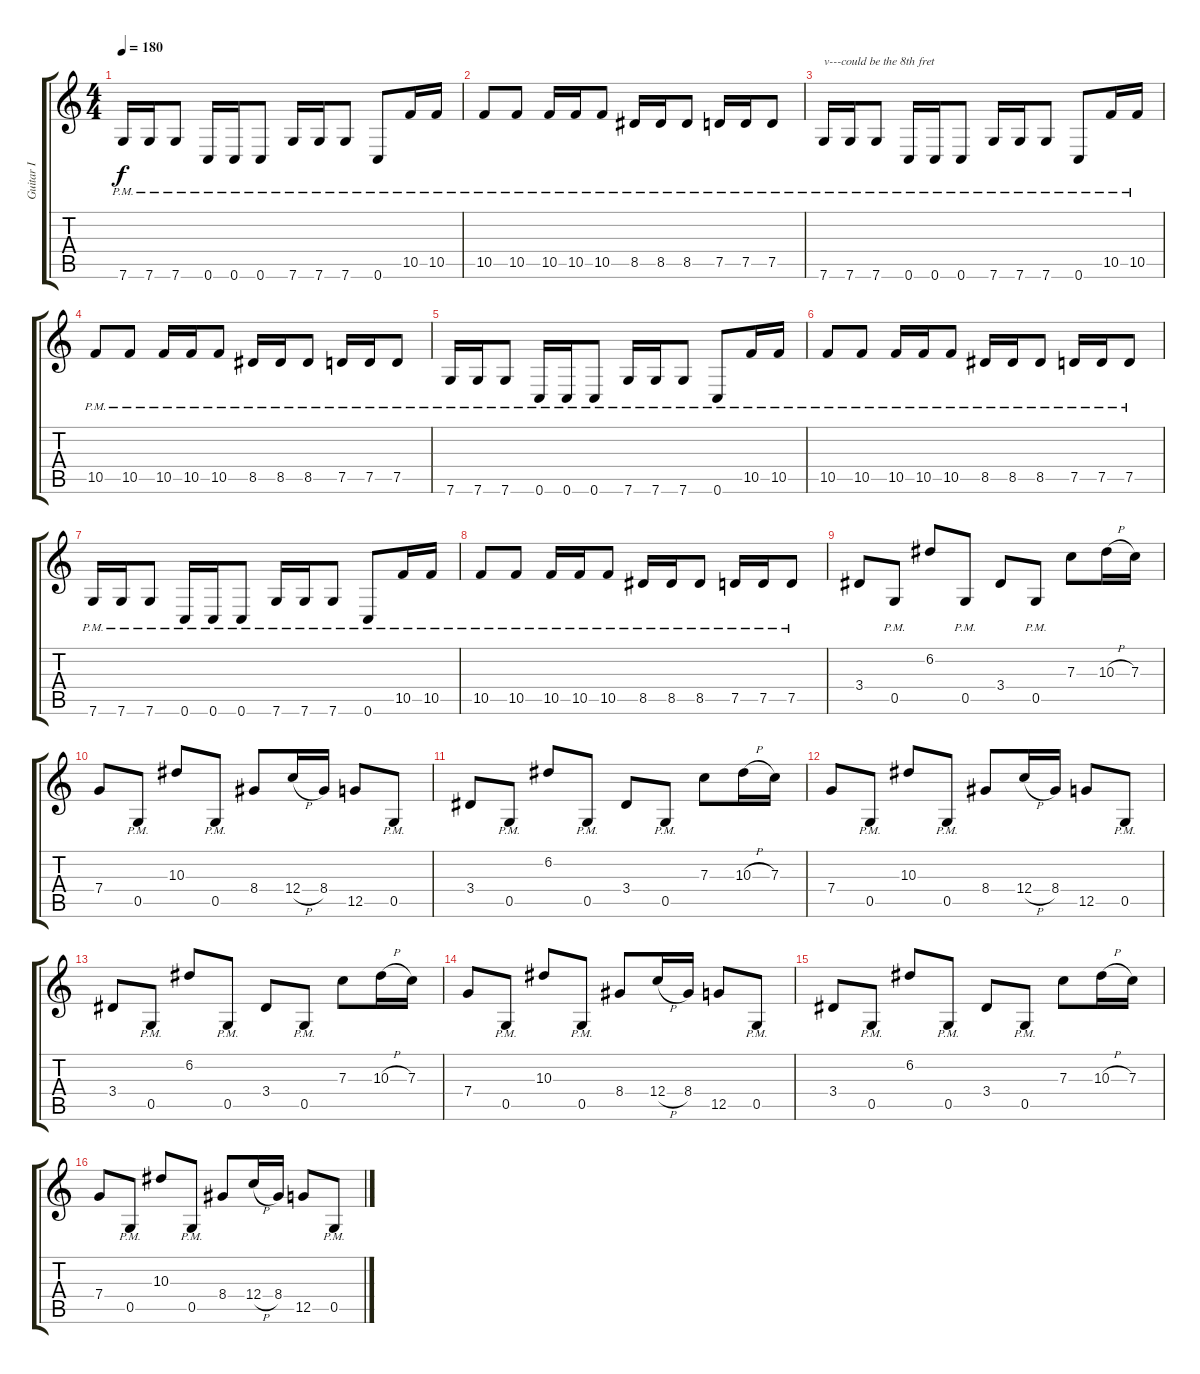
\track ("Guitar I" "Guitar I") {instrument distortionguitar}
\staff {score tabs}
\tuning (D4 A3 F3 C3 G2 C2) {hide}
\ts (4 4)
\tempo 180
\clef g2
\ks c
7.6{pm}.16{dy f} 7.6{pm}.16 7.6{pm}.8 0.6{pm}.16 0.6{pm}.16 0.6{pm}.8 7.6{pm}.16 7.6{pm}.16 7.6{pm}.8 0.6{pm}.8 10.5{pm}.16 10.5{pm}.16 |
10.5{pm}.8 10.5{pm}.8 10.5{pm}.16 10.5{pm}.16 10.5{pm}.8 8.5{pm}.16 8.5{pm}.16 8.5{pm}.8 7.5{pm}.16 7.5{pm}.16 7.5{pm}.8 |
7.6{pm}.16{txt "v---could be the 8th fret"} 7.6{pm}.16 7.6{pm}.8 0.6{pm}.16 0.6{pm}.16 0.6{pm}.8 7.6{pm}.16 7.6{pm}.16 7.6{pm}.8 0.6{pm}.8 10.5{pm}.16 10.5{pm}.16 |
10.5{pm}.8 10.5{pm}.8 10.5{pm}.16 10.5{pm}.16 10.5{pm}.8 8.5{pm}.16 8.5{pm}.16 8.5{pm}.8 7.5{pm}.16 7.5{pm}.16 7.5{pm}.8 |
7.6{pm}.16 7.6{pm}.16 7.6{pm}.8 0.6{pm}.16 0.6{pm}.16 0.6{pm}.8 7.6{pm}.16 7.6{pm}.16 7.6{pm}.8 0.6{pm}.8 10.5{pm}.16 10.5{pm}.16 |
10.5{pm}.8 10.5{pm}.8 10.5{pm}.16 10.5{pm}.16 10.5{pm}.8 8.5{pm}.16 8.5{pm}.16 8.5{pm}.8 7.5{pm}.16 7.5{pm}.16 7.5{pm}.8 |
7.6{pm}.16 7.6{pm}.16 7.6{pm}.8 0.6{pm}.16 0.6{pm}.16 0.6{pm}.8 7.6{pm}.16 7.6{pm}.16 7.6{pm}.8 0.6{pm}.8 10.5{pm}.16 10.5{pm}.16 |
10.5{pm}.8 10.5{pm}.8 10.5{pm}.16 10.5{pm}.16 10.5{pm}.8 8.5{pm}.16 8.5{pm}.16 8.5{pm}.8 7.5{pm}.16 7.5{pm}.16 7.5{pm}.8 |
3.4.8 0.5{pm}.8 6.2.8 0.5{pm}.8 3.4.8 0.5{pm}.8 7.3.8 10.3{h}.16 7.3.16 |
7.4.8 0.5{pm}.8 10.3.8 0.5{pm}.8 8.4.8 12.4{h}.16 8.4.16 12.5.8 0.5{pm}.8 |
3.4.8 0.5{pm}.8 6.2.8 0.5{pm}.8 3.4.8 0.5{pm}.8 7.3.8 10.3{h}.16 7.3.16 |
7.4.8 0.5{pm}.8 10.3.8 0.5{pm}.8 8.4.8 12.4{h}.16 8.4.16 12.5.8 0.5{pm}.8 |
3.4.8 0.5{pm}.8 6.2.8 0.5{pm}.8 3.4.8 0.5{pm}.8 7.3.8 10.3{h}.16 7.3.16 |
7.4.8 0.5{pm}.8 10.3.8 0.5{pm}.8 8.4.8 12.4{h}.16 8.4.16 12.5.8 0.5{pm}.8 |
3.4.8 0.5{pm}.8 6.2.8 0.5{pm}.8 3.4.8 0.5{pm}.8 7.3.8 10.3{h}.16 7.3.16 |
7.4.8 0.5{pm}.8 10.3.8 0.5{pm}.8 8.4.8 12.4{h}.16 8.4.16 12.5.8 0.5{pm}.8
